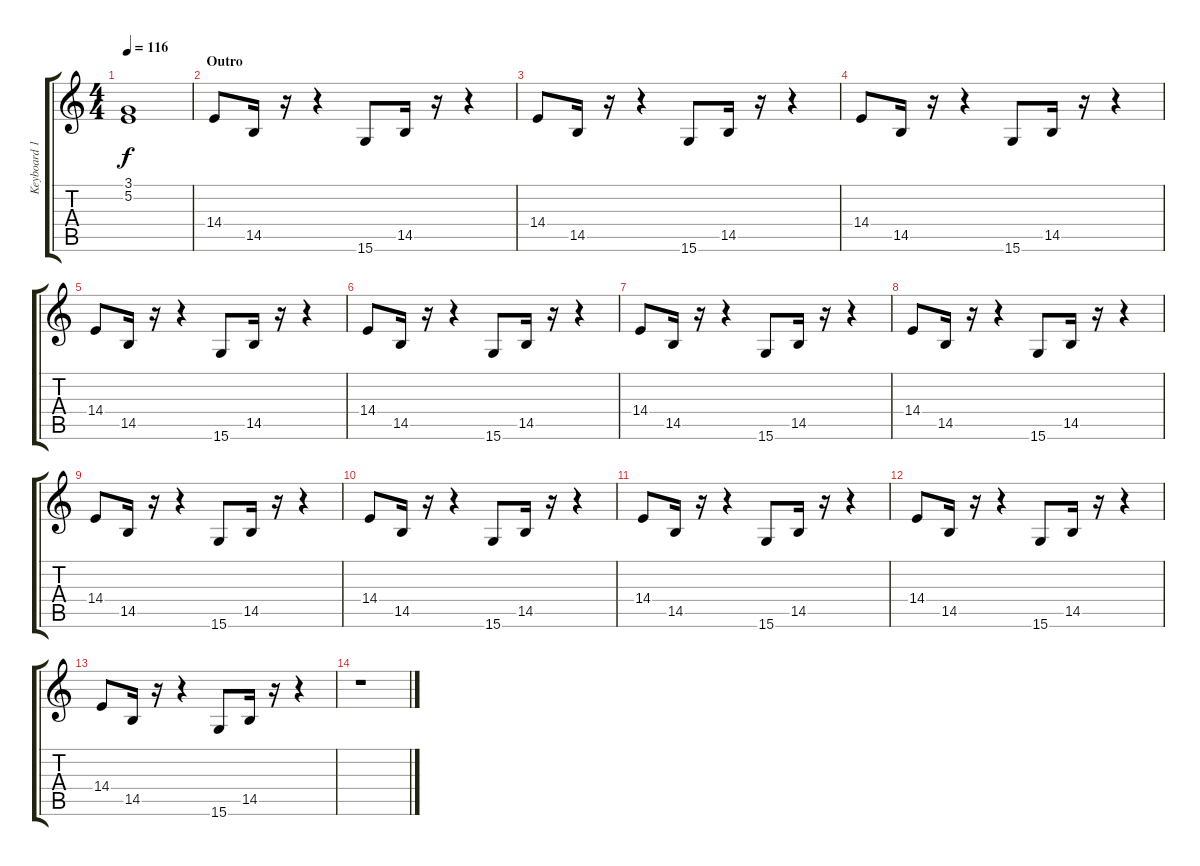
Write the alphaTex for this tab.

\track ("Keyboard 1" "Keyboard 1") {instrument choiraahs}
\staff {score tabs}
\tuning (E4 B3 G3 D3 A2 E2) {hide}
\ts (4 4)
\tempo 116
\clef g2
\ks c
(3.1{t} 5.2{t}).1{dy f} |
\section ("" "Outro")
14.4.8 14.5.16 r.16 r.4 15.6.8 14.5.16 r.16 r.4 |
14.4.8 14.5.16 r.16 r.4 15.6.8 14.5.16 r.16 r.4 |
14.4.8 14.5.16 r.16 r.4 15.6.8 14.5.16 r.16 r.4 |
14.4.8 14.5.16 r.16 r.4 15.6.8 14.5.16 r.16 r.4 |
14.4.8 14.5.16 r.16 r.4 15.6.8 14.5.16 r.16 r.4 |
14.4.8 14.5.16 r.16 r.4 15.6.8 14.5.16 r.16 r.4 |
14.4.8 14.5.16 r.16 r.4 15.6.8 14.5.16 r.16 r.4 |
14.4.8 14.5.16 r.16 r.4 15.6.8 14.5.16 r.16 r.4 |
14.4.8 14.5.16 r.16 r.4 15.6.8 14.5.16 r.16 r.4 |
14.4.8 14.5.16 r.16 r.4 15.6.8 14.5.16 r.16 r.4 |
14.4.8 14.5.16 r.16 r.4 15.6.8 14.5.16 r.16 r.4 |
14.4.8 14.5.16 r.16 r.4 15.6.8 14.5.16 r.16 r.4 |
r.1
